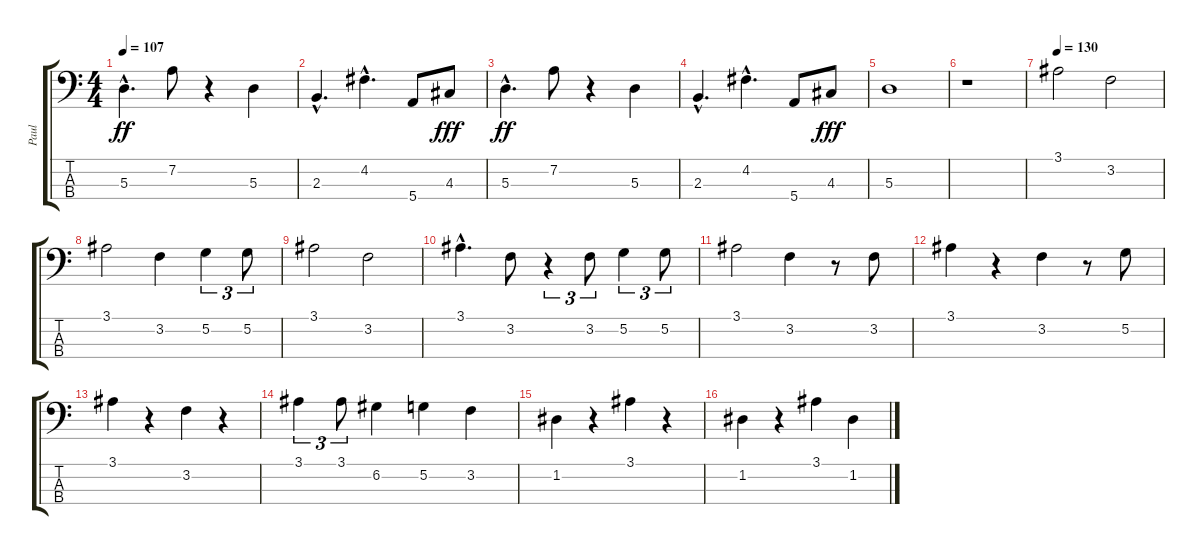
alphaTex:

\track ("Paul" "Paul") {instrument electricbassfinger}
\staff {score tabs}
\tuning (G2 D2 A1 E1) {hide}
\ts (4 4)
\tempo 107
\clef f4
\ks c
5.3{hac}.4{d dy ff} 7.2.8 r.4 5.3.4 |
2.3{hac}.4{d} 4.2{hac}.4{d} 5.4.8 4.3.8{dy fff} |
5.3{hac}.4{d dy ff} 7.2.8 r.4 5.3.4 |
2.3{hac}.4{d} 4.2{hac}.4{d} 5.4.8 4.3.8{dy fff} |
5.3.1 |
r.1 |
\tempo 130
3.1.2{volume 15 instrument acousticbass} 3.2.2 |
3.1.2 3.2.4 5.2.4{tu (3 2)} 5.2.8{tu (3 2)} |
3.1.2 3.2.2 |
3.1{hac}.4{d} 3.2.8 r.4{tu (3 2)} 3.2.8{tu (3 2)} 5.2.4{tu (3 2)} 5.2.8{tu (3 2)} |
3.1.2 3.2.4 r.8 3.2.8 |
3.1.4 r.4 3.2.4 r.8 5.2.8 |
3.1.4 r.4 3.2.4 r.4 |
3.1.4{tu (3 2)} 3.1.8{tu (3 2)} 6.2.4 5.2.4 3.2.4 |
1.2.4 r.4 3.1.4 r.4 |
1.2.4 r.4 3.1.4 1.2.4
